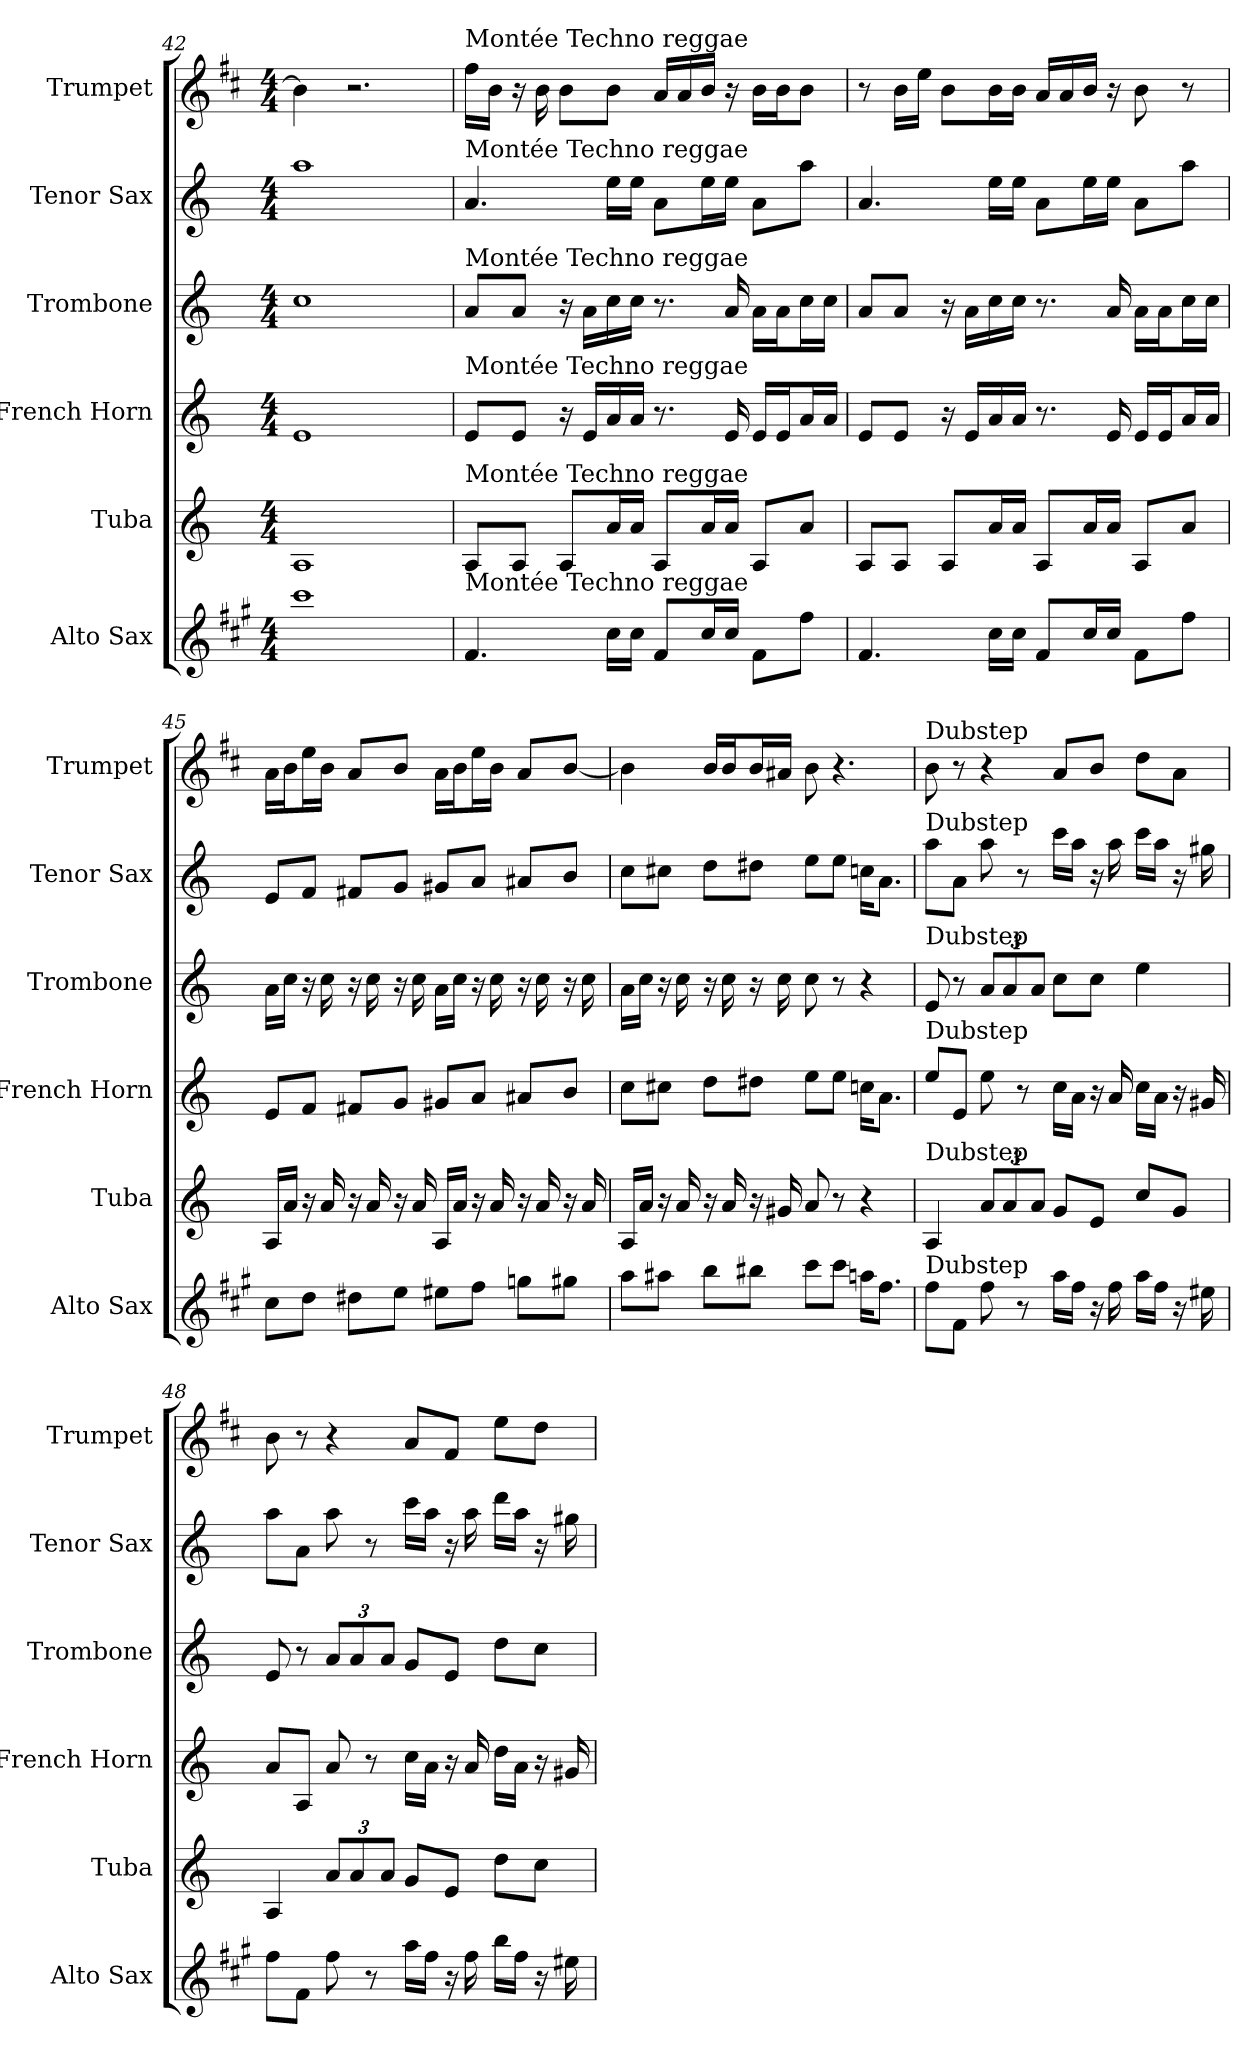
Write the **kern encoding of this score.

**kern	**kern	**kern	**kern	**kern	**kern
*part6	*part5	*part4	*part3	*part2	*part1
*staff6	*staff5	*staff4	*staff3	*staff2	*staff1
*I"Alto Sax	*I"Tuba	*I"French Horn	*I"Trombone	*I"Tenor Sax	*I"Trumpet
*I'Alto Sax	*I'Tuba	*I'French Horn	*I'Trombone	*I'Tenor Sax	*I'Trumpet
*clefG2	*clefG2	*clefG2	*clefG2	*clefG2	*clefG2
*ITrd5c9	*ITrd15c26	*ITrd8c14	*ITrd8c14	*ITrd8c14	*ITrd1c2
*k[]	*k[]	*k[]	*k[]	*k[]	*k[]
*M4/4	*M4/4	*M4/4	*M4/4	*M4/4	*M4/4
=42	=42	=42	=42	=42	=42
1ee	1AAA	1E	1c	1a	4a]
.	.	.	.	.	2.r
=43	=43	=43	=43	=43	=43
!	!	!	!	!	!LO:TX:a:t=Montée Techno reggae
!	!	!	!	!LO:TX:a:t=Montée Techno reggae	!
!	!	!	!LO:TX:a:t=Montée Techno reggae	!	!
!	!	!LO:TX:a:t=Montée Techno reggae	!	!	!
!	!LO:TX:a:t=Montée Techno reggae	!	!	!	!
!LO:TX:a:t=Montée Techno reggae	!	!	!	!	!
4.A	8AAAL	8EL	8AL	4.A	16eeLL
.	.	.	.	.	16aJJ
.	8AAAJ	8EJ	8AJ	.	16r
.	.	.	.	.	16a
.	8AAAL	16r	16r	.	8aL
.	.	16ELL	16ALL	.	.
16eLL	16AAL	16A	16c	16eLL	8aJ
16eJJ	16AAJJ	16AJJ	16cJJ	16eJJ	.
8AL	8AAAL	8.r	8.r	8AL	16gLL
.	.	.	.	.	16g
16eL	16AAL	.	.	16eL	16aJJ
16eJJ	16AAJJ	16E	16A	16eJJ	16r
8AL	8AAAL	16ELL	16ALL	8AL	16aLL
.	.	16EJ	16AJ	.	16aJ
8aJ	8AAJ	16AL	16cL	8aJ	8aJ
.	.	16AJJ	16cJJ	.	.
=44	=44	=44	=44	=44	=44
4.A	8AAAL	8EL	8AL	4.A	8r
.	8AAAJ	8EJ	8AJ	.	16aLL
.	.	.	.	.	16ddJJ
.	8AAAL	16r	16r	.	8aL
.	.	16ELL	16ALL	.	.
16eLL	16AAL	16A	16c	16eLL	16aL
16eJJ	16AAJJ	16AJJ	16cJJ	16eJJ	16aJJ
8AL	8AAAL	8.r	8.r	8AL	16gLL
.	.	.	.	.	16g
16eL	16AAL	.	.	16eL	16aJJ
16eJJ	16AAJJ	16E	16A	16eJJ	16r
8AL	8AAAL	16ELL	16ALL	8AL	8a
.	.	16EJ	16AJ	.	.
8aJ	8AAJ	16AL	16cL	8aJ	8r
.	.	16AJJ	16cJJ	.	.
=45	=45	=45	=45	=45	=45
8eL	16AAALL	8EL	16ALL	8EL	16gLL
.	16AAJJ	.	16cJJ	.	16aJ
8fJ	16r	8FJ	16r	8FJ	16ddL
.	16AA	.	16c	.	16aJJ
8f#XL	16r	8F#XL	16r	8F#XL	8gL
.	16AA	.	16c	.	.
8gJ	16r	8GJ	16r	8GJ	8aJ
.	16AA	.	16c	.	.
8g#XL	16AAALL	8G#XL	16ALL	8G#XL	16gLL
.	16AAJJ	.	16cJJ	.	16aJ
8aJ	16r	8AJ	16r	8AJ	16ddL
.	16AA	.	16c	.	16aJJ
8b-XL	16r	8A#XL	16r	8A#XL	8gL
.	16AA	.	16c	.	.
8bnJ	16r	8BJ	16r	8BJ	[8aJ
.	16AA	.	16c	.	.
=46	=46	=46	=46	=46	=46
8ccL	16AAALL	8cL	16ALL	8cL	4a]
.	16AAJJ	.	16cJJ	.	.
8cc#XJ	16r	8c#XJ	16r	8c#XJ	.
.	16AA	.	16c	.	.
8ddL	16r	8dL	16r	8dL	16aLL
.	16AA	.	16c	.	16aJ
8dd#XJ	16r	8d#XJ	16r	8d#XJ	16aL
.	16GG#X	.	16c	.	16g#XJJ
8eeL	8AA	8eL	8c	8eL	8a
8eeJ	8r	8eJ	8r	8eJ	4.r
16ccnKL	4r	16cnKL	4r	16cnKL	.
8.aJ	.	8.AJ	.	8.AJ	.
=47	=47	=47	=47	=47	=47
!	!	!	!	!	!LO:TX:a:t=Dubstep
!	!	!	!	!LO:TX:a:t=Dubstep	!
!	!	!	!LO:TX:a:t=Dubstep	!	!
!	!	!LO:TX:a:t=Dubstep	!	!	!
!	!LO:TX:a:t=Dubstep	!	!	!	!
!LO:TX:a:t=Dubstep	!	!	!	!	!
8aL	4AAA	8eL	8E	8aL	8a
8AJ	.	8EJ	8r	8AJ	8r
8a	12AAL	8e	12AL	8a	4r
.	12AA	.	12A	.	.
8r	.	8r	.	8r	.
.	12AAJ	.	12AJ	.	.
16ccLL	8GGL	16cLL	8cL	16ccLL	8gL
16aJJ	.	16AJJ	.	16aJJ	.
16r	8EEJ	16r	8cJ	16r	8aJ
16a	.	16A	.	16a	.
16ccLL	8CL	16cLL	4e	16ccLL	8ccL
16aJJ	.	16AJJ	.	16aJJ	.
16r	8GGJ	16r	.	16r	8gJ
16g#X	.	16G#X	.	16g#X	.
=48	=48	=48	=48	=48	=48
8aL	4AAA	8AL	8E	8aL	8a
8AJ	.	8AAJ	8r	8AJ	8r
8a	12AAL	8A	12AL	8a	4r
.	12AA	.	12A	.	.
8r	.	8r	.	8r	.
.	12AAJ	.	12AJ	.	.
16ccLL	8GGL	16cLL	8GL	16ccLL	8gL
16aJJ	.	16AJJ	.	16aJJ	.
16r	8EEJ	16r	8EJ	16r	8eJ
16a	.	16A	.	16a	.
16ddLL	8DL	16dLL	8dL	16ddLL	8ddL
16aJJ	.	16AJJ	.	16aJJ	.
16r	8CJ	16r	8cJ	16r	8ccJ
16g#X	.	16G#X	.	16g#X	.
=	=	=	=	=	=
*-	*-	*-	*-	*-	*-
